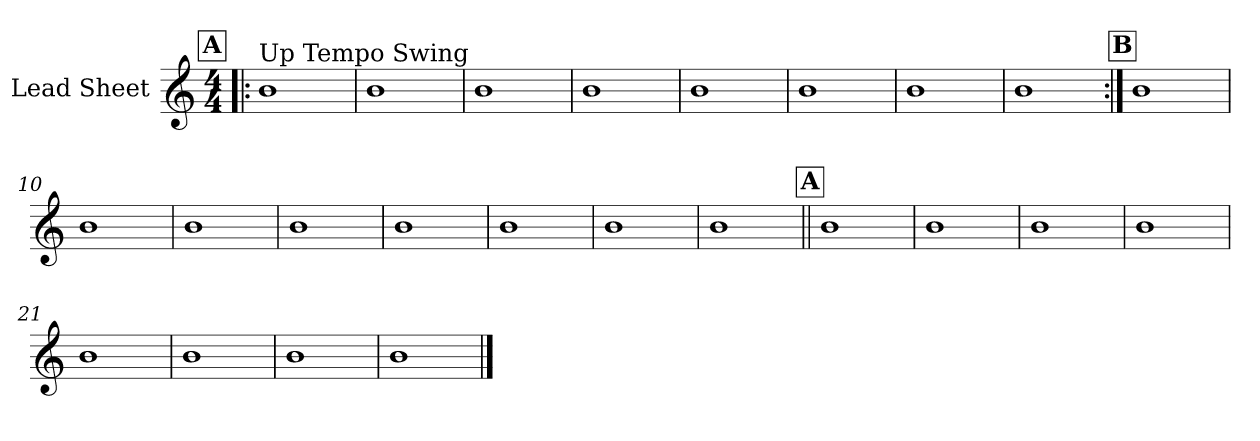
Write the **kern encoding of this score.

**kern
*part1
*staff1
*I"Lead Sheet
*clefG2
*k[]
*M4/4
!!LO:REH:place=s1:a:fs=14:t=A
=1!|:
!LO:TX:a:t=Up Tempo Swing
1b
=2
1b
=3
1b
=4
1b
!!LO:LB:g=z
=5
1b
=6
1b
=7
1b
=8
1b
!!LO:LB:g=z
!!LO:REH:place=s1:a:fs=14:t=B
=9:|!
1b
=10
1b
=11
1b
=12
1b
!!LO:LB:g=z
=13
1b
=14
1b
=15
1b
=16
1b
!!LO:LB:g=z
!!LO:REH:place=s1:a:fs=14:t=A
=17||
1b
=18
1b
=19
1b
=20
1b
!!LO:LB:g=z
=21
1b
=22
1b
=23
1b
=24
1b
==
*-
